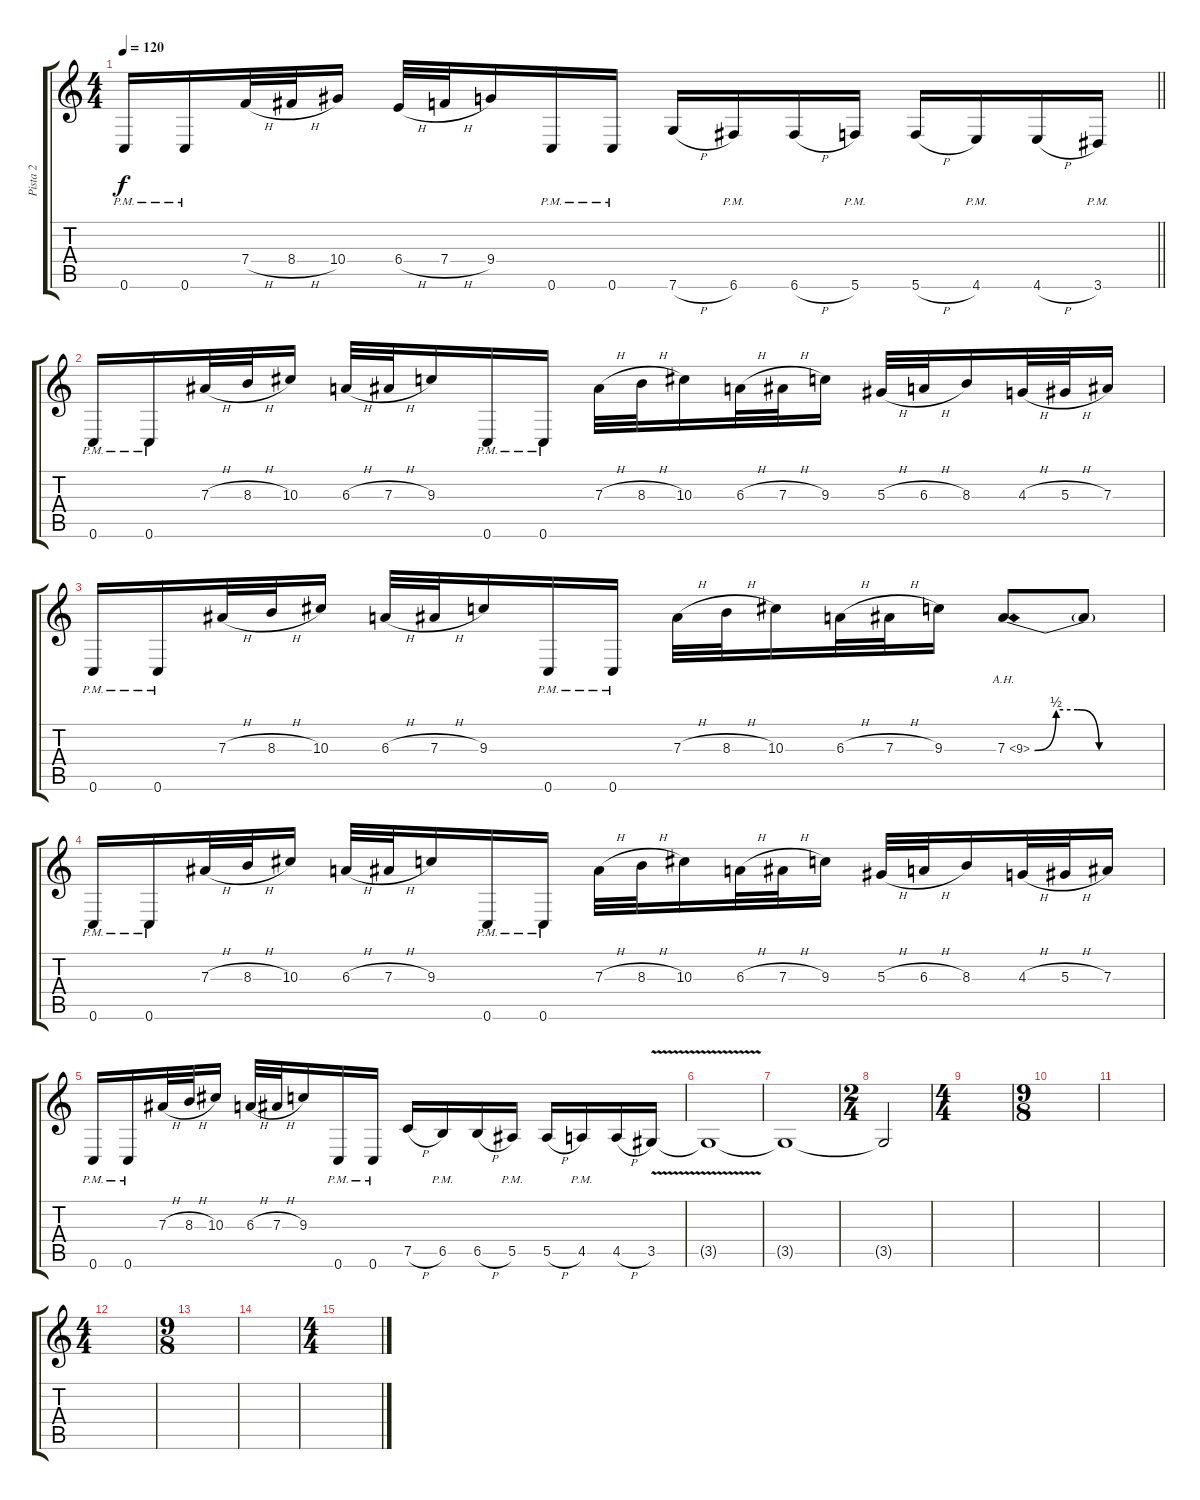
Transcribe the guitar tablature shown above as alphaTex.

\track ("Pista 2" "Pista 2") {instrument distortionguitar}
\staff {score tabs}
\tuning (C4 G3 Eb3 Bb2 F2 C2) {hide}
\ts (4 4)
\tempo 120
\clef g2
\barLineRight lightlight
\ks c
0.6{pm}.16{dy f} 0.6{pm}.16 7.4{h}.32 8.4{h}.32 10.4.16 6.4{h}.32 7.4{h}.32 9.4.16 0.6{pm}.16 0.6{pm}.16 7.6{h}.16 6.6{pm}.16 6.6{h}.16 5.6{pm}.16 5.6{h}.16 4.6{pm}.16 4.6{h}.16 3.6{pm}.16 |
0.6{pm}.16{volume 8} 0.6{pm}.16 7.3{h}.32 8.3{h}.32 10.3.16 6.3{h}.32 7.3{h}.32 9.3.16 0.6{pm}.16 0.6{pm}.16 7.3{h}.32 8.3{h}.32 10.3.16 6.3{h}.32 7.3{h}.32 9.3.16 5.3{h}.32 6.3{h}.32 8.3.16 4.3{h}.32 5.3{h}.32 7.3.16 |
0.6{pm}.16 0.6{pm}.16 7.3{h}.32 8.3{h}.32 10.3.16 6.3{h}.32 7.3{h}.32 9.3.16 0.6{pm}.16 0.6{pm}.16 7.3{h}.32 8.3{h}.32 10.3.16 6.3{h}.32 7.3{h}.32 9.3.16 7.3{be (custom 0 0 10 2 20 2 30 0 60 0) ah 2}.8 7.3{t}.8 |
0.6{pm}.16 0.6{pm}.16 7.3{h}.32 8.3{h}.32 10.3.16 6.3{h}.32 7.3{h}.32 9.3.16 0.6{pm}.16 0.6{pm}.16 7.3{h}.32 8.3{h}.32 10.3.16 6.3{h}.32 7.3{h}.32 9.3.16 5.3{h}.32 6.3{h}.32 8.3.16 4.3{h}.32 5.3{h}.32 7.3.16 |
0.6{pm}.16 0.6{pm}.16 7.3{h}.32 8.3{h}.32 10.3.16 6.3{h}.32 7.3{h}.32 9.3.16 0.6{pm}.16 0.6{pm}.16 7.5{h}.16 6.5{pm}.16 6.5{h}.16 5.5{pm}.16 5.5{h}.16 4.5{pm}.16 4.5{h}.16 3.5{v}.16 |
3.5{t}.1 |
3.5{t}.1 |
\ts (2 4)
3.5{t}.2 |
\ts (4 4)
|
\ts (9 8)
|
|
\ts (4 4)
|
\ts (9 8)
|
|
\ts (4 4)
